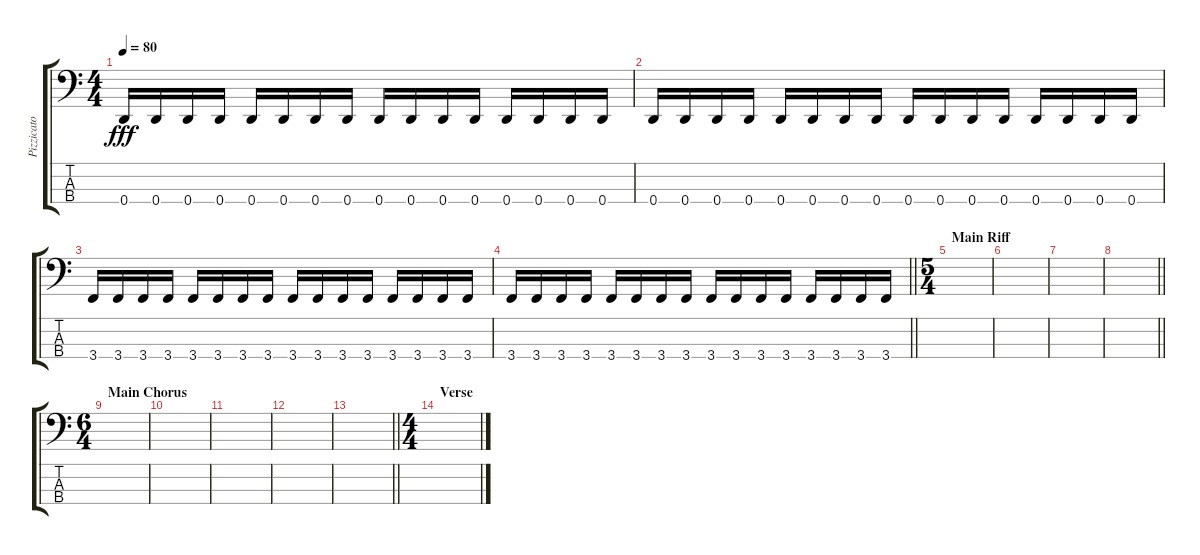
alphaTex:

\track ("Pizzicato" "Pizzicato") {instrument electricbasspick}
\staff {score tabs}
\tuning (G2 D2 A1 D1) {hide}
\ts (4 4)
\tempo 80
\clef f4
\ks c
0.4.16{dy fff} 0.4.16 0.4.16 0.4.16 0.4.16 0.4.16 0.4.16 0.4.16 0.4.16 0.4.16 0.4.16 0.4.16 0.4.16 0.4.16 0.4.16 0.4.16 |
0.4.16 0.4.16 0.4.16 0.4.16 0.4.16 0.4.16 0.4.16 0.4.16 0.4.16 0.4.16 0.4.16 0.4.16 0.4.16 0.4.16 0.4.16 0.4.16 |
3.4.16 3.4.16 3.4.16 3.4.16 3.4.16 3.4.16 3.4.16 3.4.16 3.4.16 3.4.16 3.4.16 3.4.16 3.4.16 3.4.16 3.4.16 3.4.16 |
\barLineRight lightlight
3.4.16 3.4.16 3.4.16 3.4.16 3.4.16 3.4.16 3.4.16 3.4.16 3.4.16 3.4.16 3.4.16 3.4.16 3.4.16 3.4.16 3.4.16 3.4.16 |
\ts (5 4)
\section ("" "Main Riff")
|
|
|
\barLineRight lightlight
|
\ts (6 4)
\section ("" "Main Chorus")
|
|
|
|
\barLineRight lightlight
|
\ts (4 4)
\section ("" "Verse")
